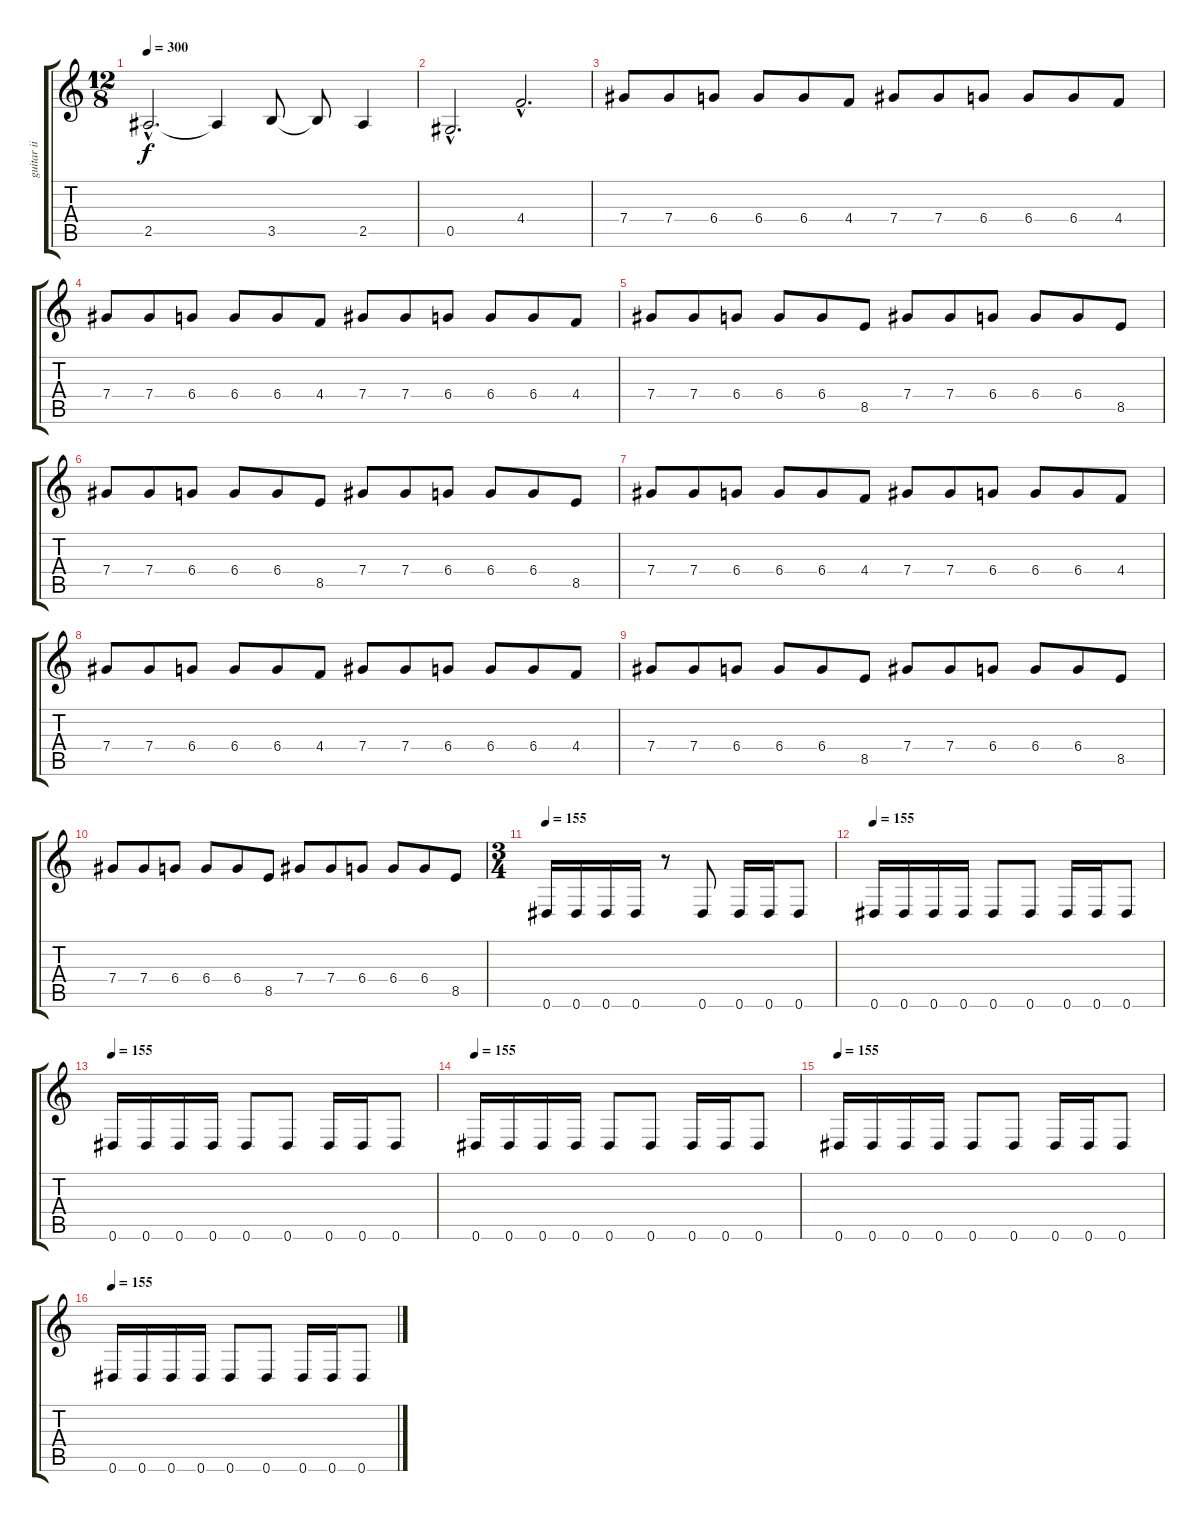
\track ("guitar ii" "guitar ii") {instrument overdrivenguitar}
\staff {score tabs}
\tuning (Eb4 Bb3 Gb3 Db3 Ab2 Eb2) {hide}
\ts (12 8)
\tempo 300
\clef g2
\ks c
2.5{hac}.2{d dy f} 2.5{t}.4 3.5.8 3.5{t}.8 2.5.4 |
0.5{hac}.2{d} 4.4{hac}.2{d} |
7.4.8 7.4.8 6.4.8 6.4.8 6.4.8 4.4.8 7.4.8 7.4.8 6.4.8 6.4.8 6.4.8 4.4.8 |
7.4.8 7.4.8 6.4.8 6.4.8 6.4.8 4.4.8 7.4.8 7.4.8 6.4.8 6.4.8 6.4.8 4.4.8 |
7.4.8 7.4.8 6.4.8 6.4.8 6.4.8 8.5.8 7.4.8 7.4.8 6.4.8 6.4.8 6.4.8 8.5.8 |
7.4.8 7.4.8 6.4.8 6.4.8 6.4.8 8.5.8 7.4.8 7.4.8 6.4.8 6.4.8 6.4.8 8.5.8 |
7.4.8 7.4.8 6.4.8 6.4.8 6.4.8 4.4.8 7.4.8 7.4.8 6.4.8 6.4.8 6.4.8 4.4.8 |
7.4.8 7.4.8 6.4.8 6.4.8 6.4.8 4.4.8 7.4.8 7.4.8 6.4.8 6.4.8 6.4.8 4.4.8 |
7.4.8 7.4.8 6.4.8 6.4.8 6.4.8 8.5.8 7.4.8 7.4.8 6.4.8 6.4.8 6.4.8 8.5.8 |
7.4.8 7.4.8 6.4.8 6.4.8 6.4.8 8.5.8 7.4.8 7.4.8 6.4.8 6.4.8 6.4.8 8.5.8 |
\ts (3 4)
\tempo 155
0.6.16 0.6.16 0.6.16 0.6.16 r.8 0.6.8 0.6.16 0.6.16 0.6.8 |
\tempo 155
0.6.16 0.6.16 0.6.16 0.6.16 0.6.8 0.6.8 0.6.16 0.6.16 0.6.8 |
\tempo 155
0.6.16 0.6.16 0.6.16 0.6.16 0.6.8 0.6.8 0.6.16 0.6.16 0.6.8 |
\tempo 155
0.6.16 0.6.16 0.6.16 0.6.16 0.6.8 0.6.8 0.6.16 0.6.16 0.6.8 |
\tempo 155
0.6.16 0.6.16 0.6.16 0.6.16 0.6.8 0.6.8 0.6.16 0.6.16 0.6.8 |
\tempo 155
0.6.16 0.6.16 0.6.16 0.6.16 0.6.8 0.6.8 0.6.16 0.6.16 0.6.8
